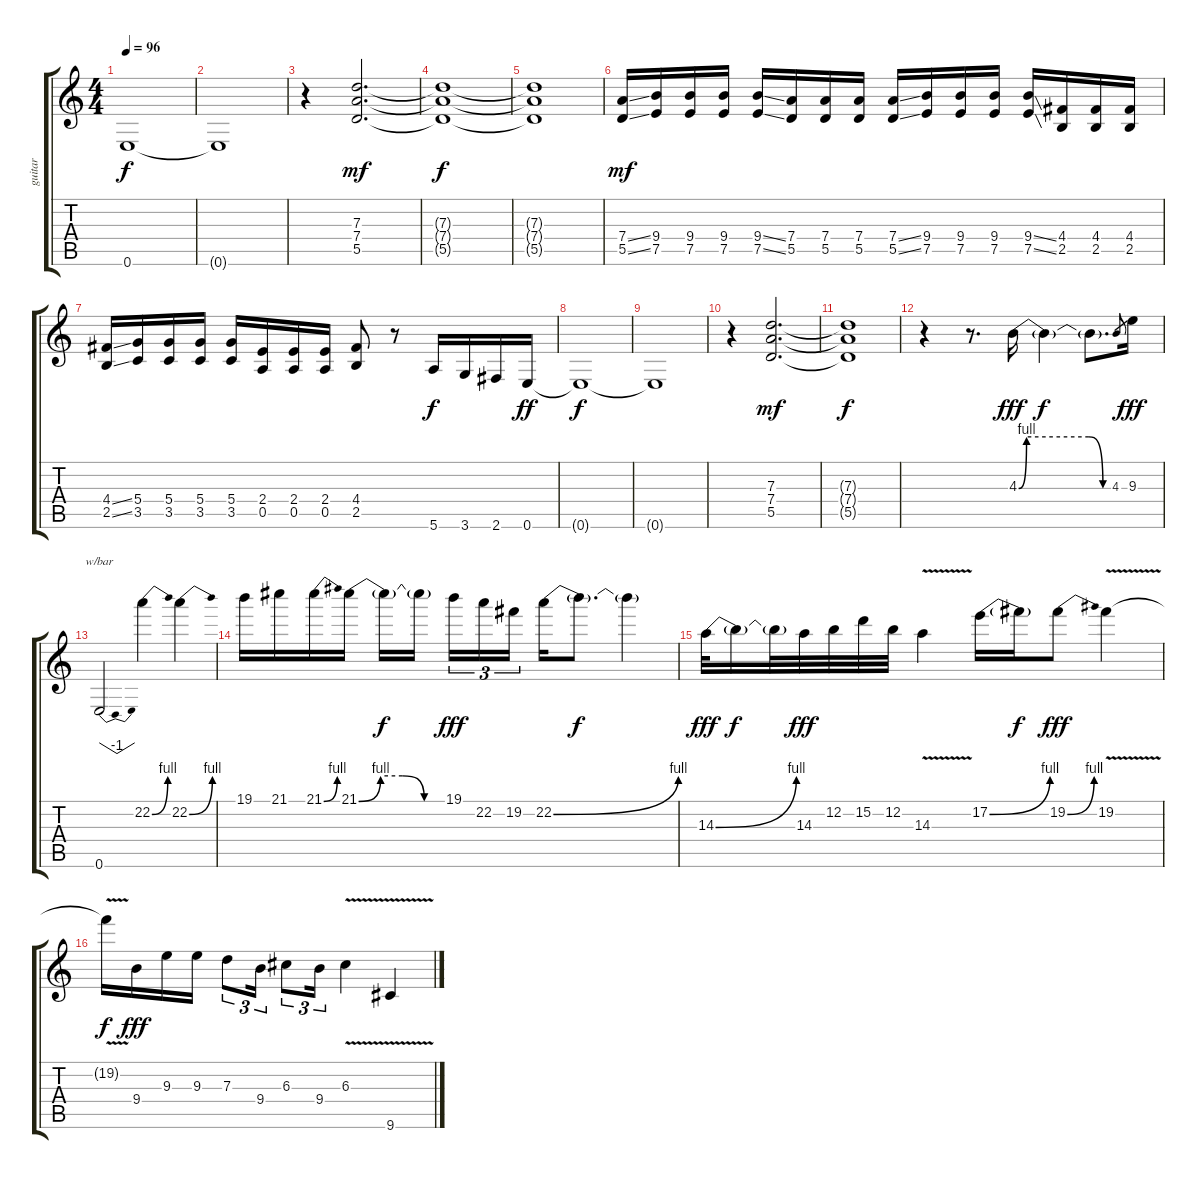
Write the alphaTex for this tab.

\track ("guitar" "guitar") {instrument overdrivenguitar}
\staff {score tabs}
\tuning (E4 B3 G3 D3 A2 E2) {hide}
\ts (4 4)
\tempo 96
\clef g2
\ks c
0.6{t}.1{dy f} |
0.6{t}.1 |
r.4 (7.3 7.4 5.5).2{d dy mf} |
(7.3{t} 7.4{t} 5.5{t}).1{dy f} |
(7.3{t} 7.4{t} 5.5{t}).1 |
(7.4{ss} 5.5{ss}).16{dy mf} (9.4 7.5).16 (9.4 7.5).16 (9.4 7.5).16 (9.4{ss} 7.5{ss}).16 (7.4 5.5).16 (7.4 5.5).16 (7.4 5.5).16 (7.4{ss} 5.5{ss}).16 (9.4 7.5).16 (9.4 7.5).16 (9.4 7.5).16 (9.4{ss} 7.5{ss}).16 (4.4 2.5).16 (4.4 2.5).16 (4.4 2.5).16 |
(4.4{ss} 2.5{ss}).16 (5.4 3.5).16 (5.4 3.5).16 (5.4 3.5).16 (5.4 3.5).16 (2.4 0.5).16 (2.4 0.5).16 (2.4 0.5).16 (4.4 2.5).8 r.8 5.6.16{dy f} 3.6.16 2.6.16 0.6.16{dy ff} |
0.6{t}.1{dy f} |
0.6{t}.1 |
r.4 (7.3 7.4 5.5).2{d dy mf} |
(7.3{t} 7.4{t} 5.5{t}).1{dy f} |
r.4 r.8{d} 4.3{be (custom 0 0 5 4 45 4 54 0 60 0)}.16{dy fff} 4.3{t}.4{dy f} 4.3{t}.8{d} 4.3.8{gr} 9.3.16{dy fff} |
0.6.2{tbe (dip default 0 0 30 -4 60 0)} 22.2{be (bend 0 0 60 4)}.4 22.2{be (bend 0 0 60 4)}.4 |
19.1.16 21.1.16 21.1{be (bend 0 0 60 4)}.16 21.1{be (custom 0 0 15 4 30 4 45 0 60 0)}.16 21.1{t}.16{dy f} 21.1{t}.16{beam splitsecondary} 19.1.16{tu (3 2) dy fff} 22.2.16{tu (3 2)} 19.2.16{tu (3 2)} 22.2{be (bend 0 0 60 4)}.16 22.2{t}.8{d dy f} 22.2{t}.4 |
14.3{be (bend 0 0 60 4)}.32{dy fff} 14.3{t}.16{dy f} 14.3{t}.32 14.3.32{dy fff} 12.2.32 15.2.32 12.2.32 14.3{v}.4 17.2{be (bend 0 0 60 4)}.16 17.2{t}.16{dy f} 19.2{be (bend 0 0 60 4)}.8{dy fff} 19.2{v}.4 |
19.2{t}.16{dy f} 9.4.16{dy fff} 9.3.16 9.3.16 7.3.8{tu (3 2)} 9.4.16{tu (3 2)} 6.3.8{tu (3 2)} 9.4.16{tu (3 2)} 6.3{v}.4 9.6{v}.4
